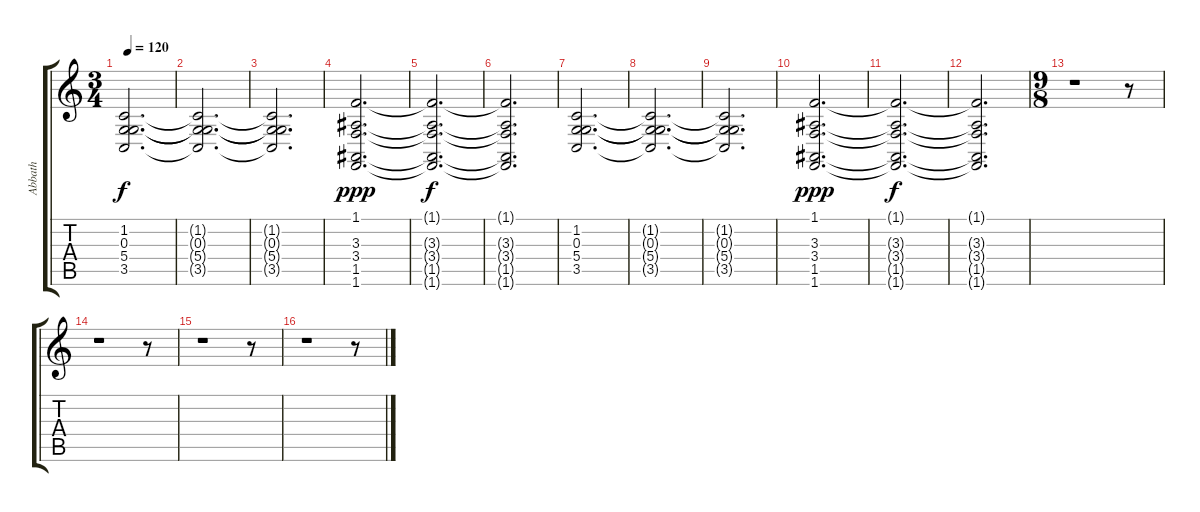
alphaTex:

\track ("Abbath" "Abbath") {instrument choiraahs}
\staff {score tabs}
\tuning (E4 B3 G3 D3 A2 E2) {hide}
\ts (3 4)
\tempo 120
\clef g2
\ks c
(1.2 0.3 5.4 3.5).2{d dy f} |
(1.2{t} 0.3{t} 5.4{t} 3.5{t}).2{d} |
(1.2{t} 0.3{t} 5.4{t} 3.5{t}).2{d} |
(1.1 3.3 3.4 1.5 1.6).2{d dy ppp} |
(1.1{t} 3.3{t} 3.4{t} 1.5{t} 1.6{t}).2{d dy f} |
(1.1{t} 3.3{t} 3.4{t} 1.5{t} 1.6{t}).2{d} |
(1.2 0.3 5.4 3.5).2{d} |
(1.2{t} 0.3{t} 5.4{t} 3.5{t}).2{d} |
(1.2{t} 0.3{t} 5.4{t} 3.5{t}).2{d} |
(1.1 3.3 3.4 1.5 1.6).2{d dy ppp} |
(1.1{t} 3.3{t} 3.4{t} 1.5{t} 1.6{t}).2{d dy f} |
(1.1{t} 3.3{t} 3.4{t} 1.5{t} 1.6{t}).2{d} |
\ts (9 8)
r.1 r.8 |
r.1 r.8 |
r.1 r.8 |
r.1 r.8
